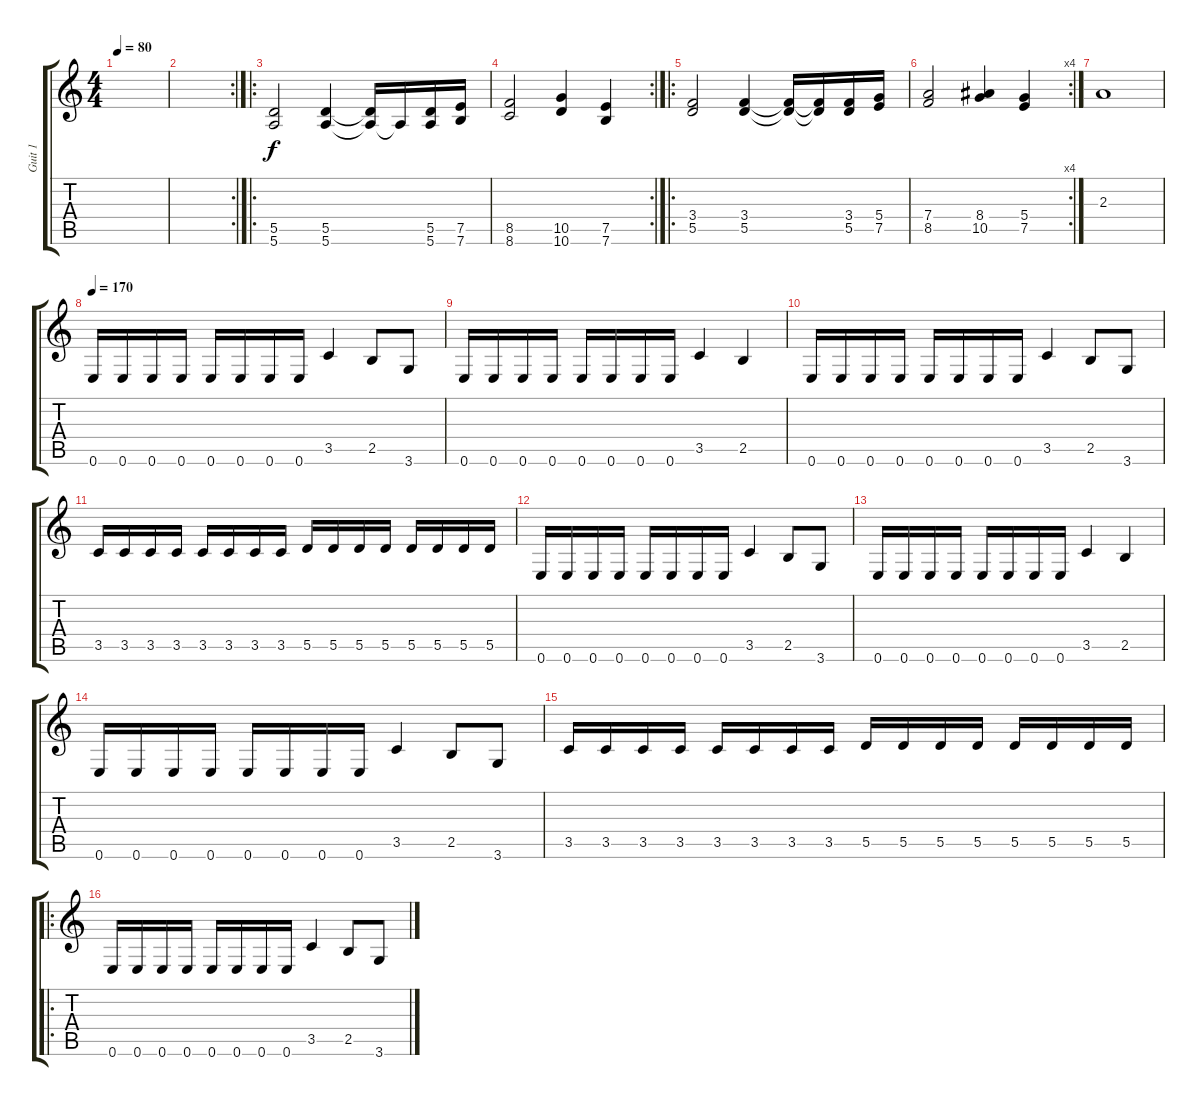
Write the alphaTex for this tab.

\track ("Guit 1" "Guit 1") {instrument distortionguitar}
\staff {score tabs}
\tuning (E4 B3 G3 D3 A2 E2) {hide}
\ts (4 4)
\tempo 80
\clef g2
\ks c
|
\rc 2
|
\ro
(5.5 5.6).2 (5.5 5.6).4 (5.5{t} 5.6{t}).16 5.6{t}.16 (5.5 5.6).16 (7.5 7.6).16 |
\rc 2
(8.5 8.6).2 (10.5 10.6).4 (7.5 7.6).4 |
\ro
(3.4 5.5).2 (3.4 5.5).4 (3.4{t} 5.5{t}).16 (3.4{t} 5.5{t}).16 (3.4 5.5).16 (5.4 7.5).16 |
\rc 4
(7.4 8.5).2 (8.4 10.5).4 (5.4 7.5).4 |
2.3.1 |
\tempo 170
0.6.16 0.6.16 0.6.16 0.6.16 0.6.16 0.6.16 0.6.16 0.6.16 3.5.4 2.5.8 3.6.8 |
0.6.16 0.6.16 0.6.16 0.6.16 0.6.16 0.6.16 0.6.16 0.6.16 3.5.4 2.5.4 |
0.6.16 0.6.16 0.6.16 0.6.16 0.6.16 0.6.16 0.6.16 0.6.16 3.5.4 2.5.8 3.6.8 |
3.5.16 3.5.16 3.5.16 3.5.16 3.5.16 3.5.16 3.5.16 3.5.16 5.5.16 5.5.16 5.5.16 5.5.16 5.5.16 5.5.16 5.5.16 5.5.16 |
0.6.16 0.6.16 0.6.16 0.6.16 0.6.16 0.6.16 0.6.16 0.6.16 3.5.4 2.5.8 3.6.8 |
0.6.16 0.6.16 0.6.16 0.6.16 0.6.16 0.6.16 0.6.16 0.6.16 3.5.4 2.5.4 |
0.6.16 0.6.16 0.6.16 0.6.16 0.6.16 0.6.16 0.6.16 0.6.16 3.5.4 2.5.8 3.6.8 |
3.5.16 3.5.16 3.5.16 3.5.16 3.5.16 3.5.16 3.5.16 3.5.16 5.5.16 5.5.16 5.5.16 5.5.16 5.5.16 5.5.16 5.5.16 5.5.16 |
\ro
0.6.16 0.6.16 0.6.16 0.6.16 0.6.16 0.6.16 0.6.16 0.6.16 3.5.4 2.5.8 3.6.8
